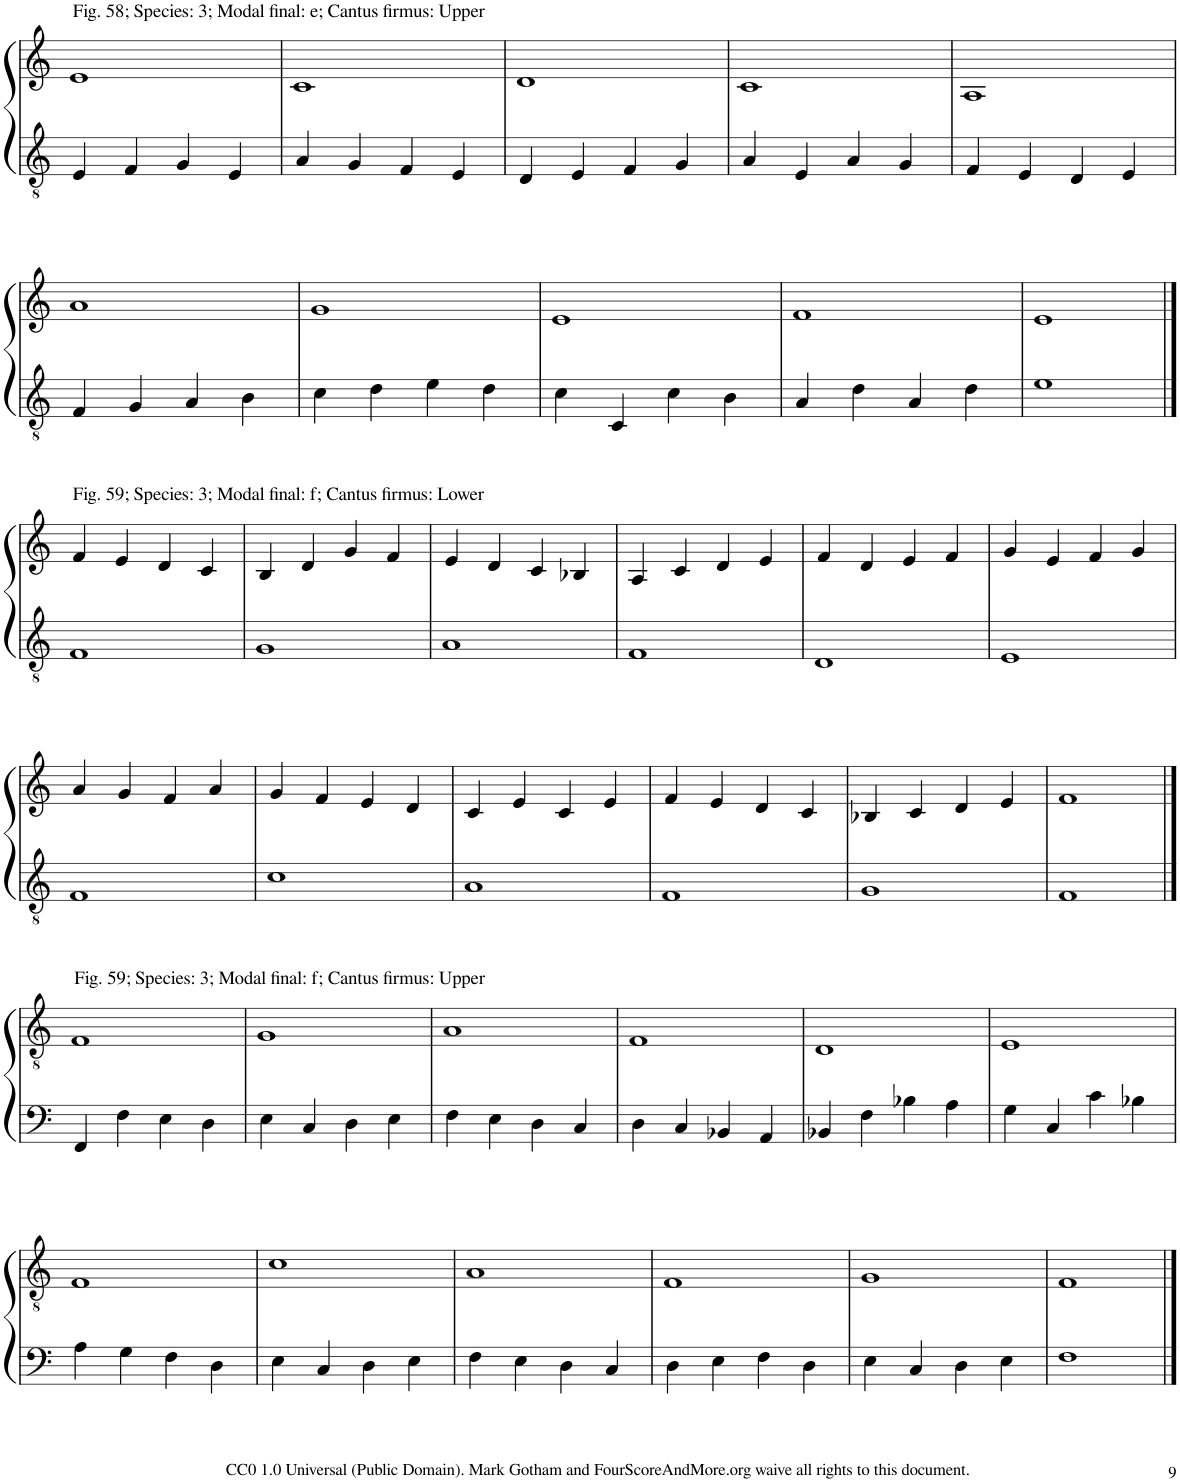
**kern	**kern
*part2	*part1
*staff2	*staff1
*I"Piano	*I"Piano
*I'Pno	*I'Pno
!!LO:PB:g=z
*clefGv2	*clefG2
*k[]	*k[]
*M2/2	*M2/2
=292	=292
!	!LO:TX:a:t=Fig. 58; Species&colon; 3; Modal final&colon; e; Cantus firmus&colon; Upper
4E/	1e
4F/	.
4G/	.
4E/	.
=293	=293
4A/	1c
4G/	.
4F/	.
4E/	.
=294	=294
4D/	1d
4E/	.
4F/	.
4G/	.
=295	=295
4A/	1c
4E/	.
4A/	.
4G/	.
=296	=296
4F/	1A
4E/	.
4D/	.
4E/	.
!!LO:LB:g=z
=297	=297
4F/	1a
4G/	.
4A/	.
4B\	.
=298	=298
4c\	1g
4d\	.
4e\	.
4d\	.
=299	=299
4c\	1e
4C/	.
4c\	.
4B\	.
=300	=300
4A/	1f
4d\	.
4A/	.
4d\	.
=301	=301
1e	1e
!!LO:LB:g=z
==302	==302
*clefGv2	*
!	!LO:TX:a:t=Fig. 59; Species&colon; 3; Modal final&colon; f; Cantus firmus&colon; Lower
1F	4f/
.	4e/
.	4d/
.	4c/
=303	=303
1G	4B/
.	4d/
.	4g/
.	4f/
=304	=304
1A	4e/
.	4d/
.	4c/
.	4B-X/
=305	=305
1F	4A/
.	4c/
.	4d/
.	4e/
=306	=306
1D	4f/
.	4d/
.	4e/
.	4f/
=307	=307
1E	4g/
.	4e/
.	4f/
.	4g/
!!LO:LB:g=z
=308	=308
1F	4a/
.	4g/
.	4f/
.	4a/
=309	=309
1c	4g/
.	4f/
.	4e/
.	4d/
=310	=310
1A	4c/
.	4e/
.	4c/
.	4e/
=311	=311
1F	4f/
.	4e/
.	4d/
.	4c/
=312	=312
1G	4B-X/
.	4c/
.	4d/
.	4e/
=313	=313
1F	1f
!!LO:LB:g=z
==314	==314
*clefF4	*clefGv2
!	!LO:TX:a:t=Fig. 59; Species&colon; 3; Modal final&colon; f; Cantus firmus&colon; Upper
4FF/	1F
4F\	.
4E\	.
4D\	.
=315	=315
4E\	1G
4C/	.
4D\	.
4E\	.
=316	=316
4F\	1A
4E\	.
4D\	.
4C/	.
=317	=317
4D\	1F
4C/	.
4BB-X/	.
4AA/	.
=318	=318
4BB-X/	1D
4F\	.
4B-X\	.
4A\	.
=319	=319
4G\	1E
4C/	.
4c\	.
4B-X\	.
!!LO:LB:g=z
=320	=320
4A\	1F
4G\	.
4F\	.
4D\	.
=321	=321
4E\	1c
4C/	.
4D\	.
4E\	.
=322	=322
4F\	1A
4E\	.
4D\	.
4C/	.
=323	=323
4D\	1F
4E\	.
4F\	.
4D\	.
=324	=324
4E\	1G
4C/	.
4D\	.
4E\	.
=325	=325
1F	1F
==	==
*-	*-
